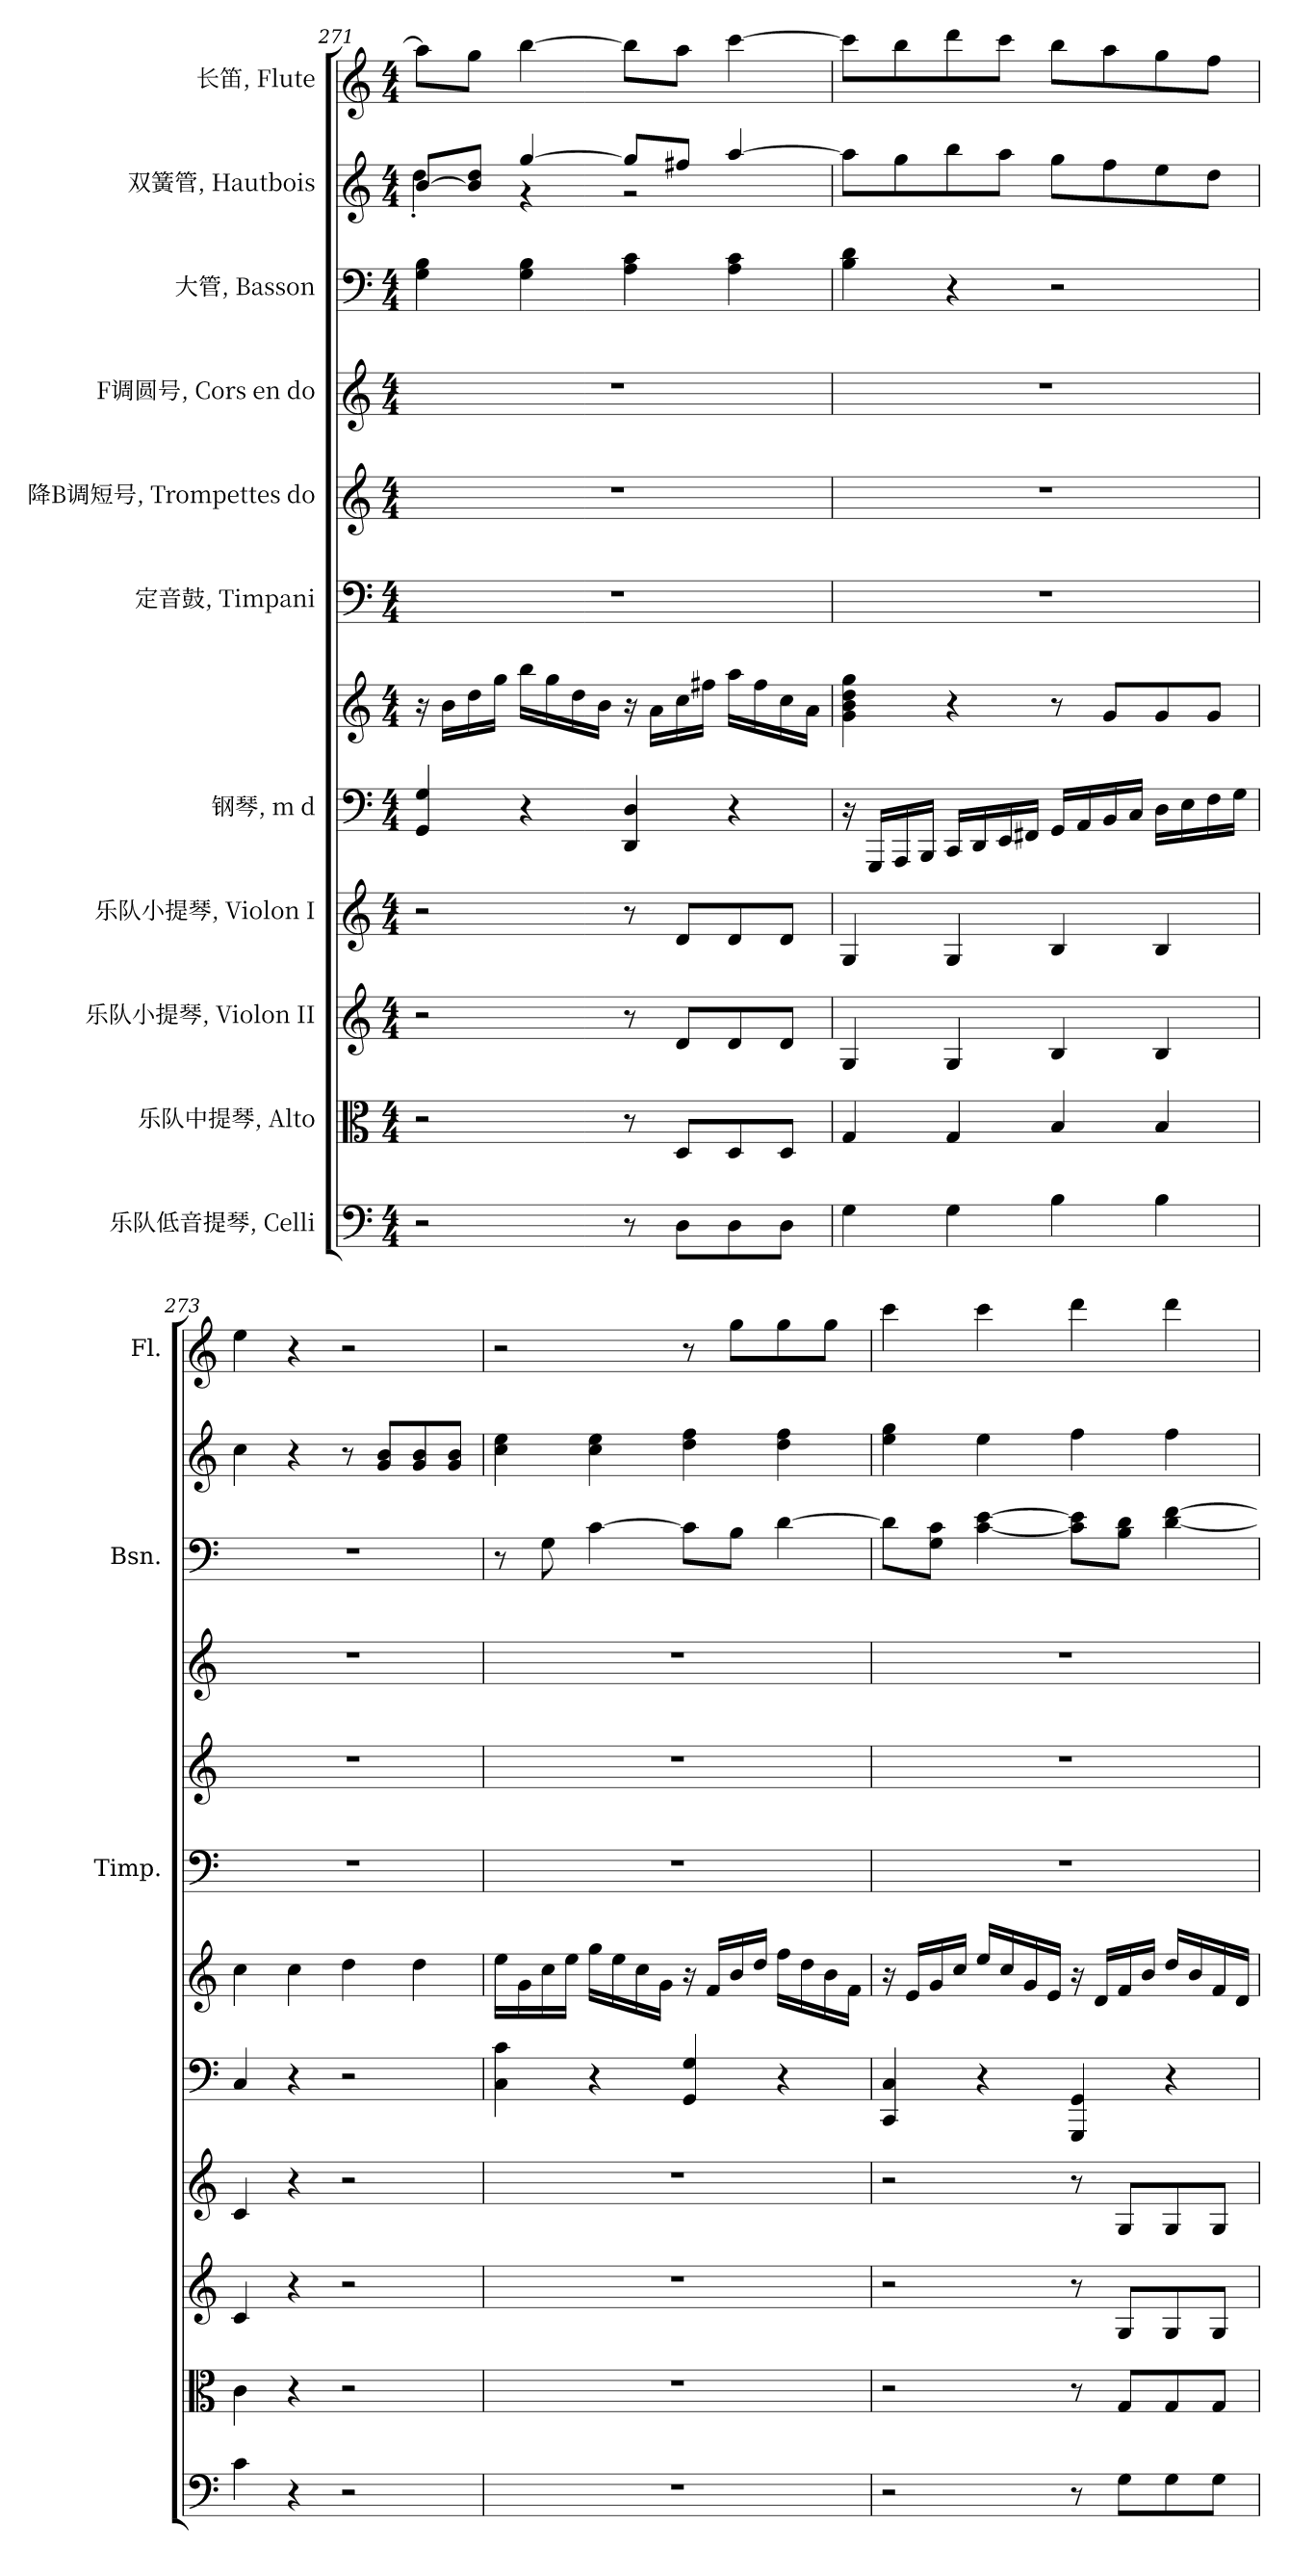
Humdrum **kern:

**kern	**kern	**kern	**kern	**kern	**kern	**kern	**kern	**kern	**kern	**kern	**kern
*part11	*part10	*part9	*part8	*part7	*part7	*part6	*part5	*part4	*part3	*part2	*part1
*staff12	*staff11	*staff10	*staff9	*staff8	*staff7	*staff6	*staff5	*staff4	*staff3	*staff2	*staff1
*I"乐队低音提琴, Celli	*I"乐队中提琴, Alto	*I"乐队小提琴, Violon II	*I"乐队小提琴, Violon I	*I"钢琴, m d	*	*I"定音鼓, Timpani	*I"降B调短号, Trompettes do	*I"F调圆号, Cors en do	*I"大管, Basson	*I"双簧管, Hautbois	*I"长笛, Flute
*	*	*	*	*	*	*I'Timp.	*	*	*I'Bsn.	*	*I'Fl.
*clefF4	*clefC3	*clefG2	*clefG2	*clefF4	*clefG2	*clefF4	*clefG2	*clefG2	*clefF4	*clefG2	*clefG2
*ITrd7c12	*	*	*	*	*	*	*ITrd1c2	*ITrd4c7	*	*	*
*k[]	*k[]	*k[]	*k[]	*k[]	*k[]	*k[]	*k[b-e-]	*k[b-]	*k[]	*k[]	*k[]
*M4/4	*M4/4	*M4/4	*M4/4	*M4/4	*M4/4	*M4/4	*M4/4	*M4/4	*M4/4	*M4/4	*M4/4
=271	=271	=271	=271	=271	=271	=271	=271	=271	=271	=271	=271
*	*	*	*	*	*	*	*	*	*	*^	*
2r	2r	2r	2r	4GG/ 4G/	16r	1r	1r	1r	4G\ 4B\	[8b/L	4dd'\	8aa\L]
.	.	.	.	.	16b\LL	.	.	.	.	.	.	.
.	.	.	.	.	16dd\	.	.	.	.	8b/] 8dd/J	.	8gg\J
.	.	.	.	.	16gg\JJ	.	.	.	.	.	.	.
.	.	.	.	4r	16bb\LL	.	.	.	4G\ 4B\	[4gg/	4r	[4bb\
.	.	.	.	.	16gg\	.	.	.	.	.	.	.
.	.	.	.	.	16dd\	.	.	.	.	.	.	.
.	.	.	.	.	16b\JJ	.	.	.	.	.	.	.
8r	8r	8r	8r	4DD/ 4D/	16r	.	.	.	4A\ 4c\	8gg/L]	2r	8bb\L]
.	.	.	.	.	16a\LL	.	.	.	.	.	.	.
8DD\L	8D/L	8d/L	8d/L	.	16cc\	.	.	.	.	8ff#X/J	.	8aa\J
.	.	.	.	.	16ff#X\JJ	.	.	.	.	.	.	.
8DD\	8D/	8d/	8d/	4r	16aa\LL	.	.	.	4A\ 4c\	[4aa/	.	[4ccc\
.	.	.	.	.	16ff#\	.	.	.	.	.	.	.
8DD\J	8D/J	8d/J	8d/J	.	16cc\	.	.	.	.	.	.	.
.	.	.	.	.	16a\JJ	.	.	.	.	.	.	.
*	*	*	*	*	*	*	*	*	*	*v	*v	*
!!LO:PB:g=z
=272	=272	=272	=272	=272	=272	=272	=272	=272	=272	=272	=272
4GG\	4G/	4G/	4G/	16r	4g\ 4b\ 4dd\ 4gg\	1r	1r	1r	4B\ 4d\	8aa\L]	8ccc\L]
.	.	.	.	16GGG/LL	.	.	.	.	.	.	.
.	.	.	.	16AAA/	.	.	.	.	.	8gg\	8bb\
.	.	.	.	16BBB/JJ	.	.	.	.	.	.	.
4GG\	4G/	4G/	4G/	16CC/LL	4r	.	.	.	4r	8bb\	8ddd\
.	.	.	.	16DD/	.	.	.	.	.	.	.
.	.	.	.	16EE/	.	.	.	.	.	8aa\J	8ccc\J
.	.	.	.	16FF#X/JJ	.	.	.	.	.	.	.
4BB\	4B/	4B/	4B/	16GG/LL	8r	.	.	.	2r	8gg\L	8bb\L
.	.	.	.	16AA/	.	.	.	.	.	.	.
.	.	.	.	16BB/	8g/L	.	.	.	.	8ff\	8aa\
.	.	.	.	16C/JJ	.	.	.	.	.	.	.
4BB\	4B/	4B/	4B/	16D\LL	8g/	.	.	.	.	8ee\	8gg\
.	.	.	.	16E\	.	.	.	.	.	.	.
.	.	.	.	16F\	8g/J	.	.	.	.	8dd\J	8ff\J
.	.	.	.	16G\JJ	.	.	.	.	.	.	.
=273	=273	=273	=273	=273	=273	=273	=273	=273	=273	=273	=273
4C\	4c\	4c/	4c/	4C/	4cc\	1r	1r	1r	1r	4cc\	4ee\
4r	4r	4r	4r	4r	4cc\	.	.	.	.	4r	4r
2r	2r	2r	2r	2r	4dd\	.	.	.	.	8r	2r
.	.	.	.	.	.	.	.	.	.	8g/ 8b/L	.
.	.	.	.	.	4dd\	.	.	.	.	8g/ 8b/	.
.	.	.	.	.	.	.	.	.	.	8g/ 8b/J	.
=274	=274	=274	=274	=274	=274	=274	=274	=274	=274	=274	=274
1r	1r	1r	1r	4C\ 4c\	16ee\LL	1r	1r	1r	8r	4cc\ 4ee\	2r
.	.	.	.	.	16g\	.	.	.	.	.	.
.	.	.	.	.	16cc\	.	.	.	8G\	.	.
.	.	.	.	.	16ee\JJ	.	.	.	.	.	.
.	.	.	.	4r	16gg\LL	.	.	.	[4c\	4cc\ 4ee\	.
.	.	.	.	.	16ee\	.	.	.	.	.	.
.	.	.	.	.	16cc\	.	.	.	.	.	.
.	.	.	.	.	16g\JJ	.	.	.	.	.	.
.	.	.	.	4GG/ 4G/	16r	.	.	.	8c\L]	4dd\ 4ff\	8r
.	.	.	.	.	16f/LL	.	.	.	.	.	.
.	.	.	.	.	16b/	.	.	.	8B\J	.	8gg\L
.	.	.	.	.	16dd/JJ	.	.	.	.	.	.
.	.	.	.	4r	16ff\LL	.	.	.	[4d\	4dd\ 4ff\	8gg\
.	.	.	.	.	16dd\	.	.	.	.	.	.
.	.	.	.	.	16b\	.	.	.	.	.	8gg\J
.	.	.	.	.	16f\JJ	.	.	.	.	.	.
!!LO:PB:g=z
=275	=275	=275	=275	=275	=275	=275	=275	=275	=275	=275	=275
2r	2r	2r	2r	4CC/ 4C/	16r	1r	1r	1r	8d\L]	4ee\ 4gg\	4ccc\
.	.	.	.	.	16e/LL	.	.	.	.	.	.
.	.	.	.	.	16g/	.	.	.	8G\ 8c\J	.	.
.	.	.	.	.	16cc/JJ	.	.	.	.	.	.
.	.	.	.	4r	16ee/LL	.	.	.	[4c\ [4e\	4ee\	4ccc\
.	.	.	.	.	16cc/	.	.	.	.	.	.
.	.	.	.	.	16g/	.	.	.	.	.	.
.	.	.	.	.	16e/JJ	.	.	.	.	.	.
8r	8r	8r	8r	4GGG/ 4GG/	16r	.	.	.	8c\] 8e\]L	4ff\	4ddd\
.	.	.	.	.	16d/LL	.	.	.	.	.	.
8GG\L	8G/L	8G/L	8G/L	.	16f/	.	.	.	8B\ 8d\J	.	.
.	.	.	.	.	16b/JJ	.	.	.	.	.	.
8GG\	8G/	8G/	8G/	4r	16dd/LL	.	.	.	[4d\ [4f\	4ff\	4ddd\
.	.	.	.	.	16b/	.	.	.	.	.	.
8GG\J	8G/J	8G/J	8G/J	.	16f/	.	.	.	.	.	.
.	.	.	.	.	16d/JJ	.	.	.	.	.	.
=	=	=	=	=	=	=	=	=	=	=	=
*-	*-	*-	*-	*-	*-	*-	*-	*-	*-	*-	*-
